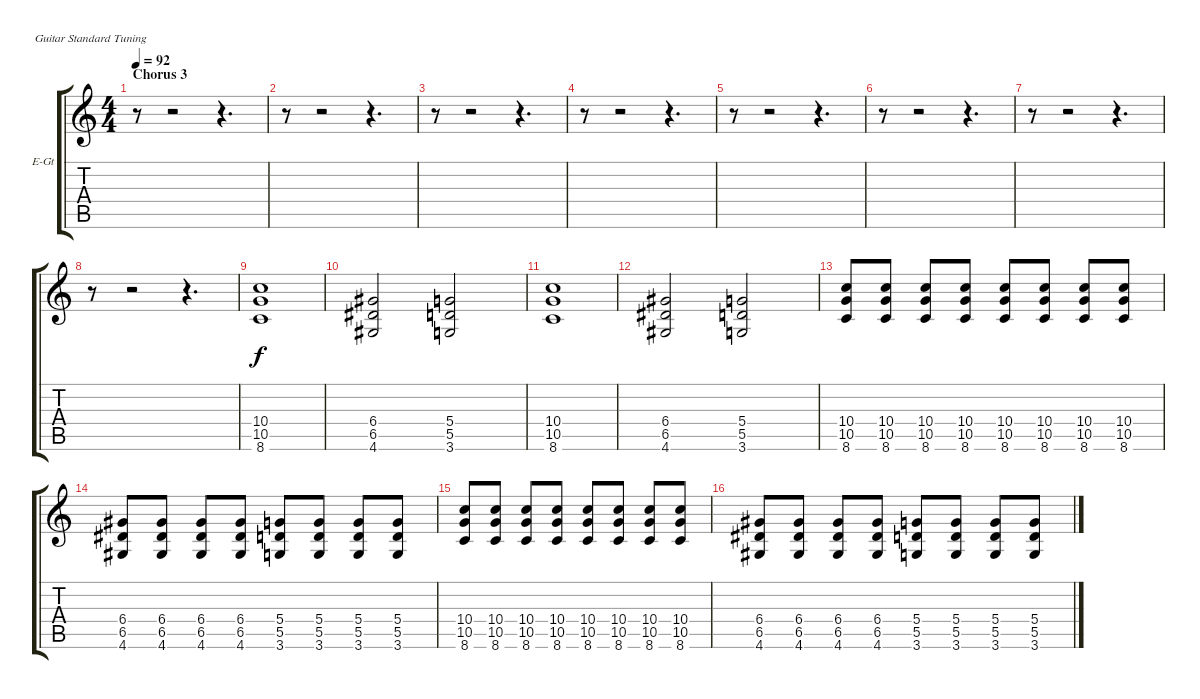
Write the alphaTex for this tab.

\bracketExtendMode groupsimilarinstruments
\firstSystemTrackNameOrientation horizontal
\otherSystemsTrackNameOrientation horizontal
\track ("Guitar 2" "E-Gt") {instrument distortionguitar}
\staff {score tabs}
\tuning (E4 B3 G3 D3 A2 E2)
\ts (4 4)
\section ("" "Chorus 3")
\tempo 92
\clef g2
\ks c
r.8{dy f} r.2 r.4{d} |
r.8 r.2 r.4{d} |
r.8 r.2 r.4{d} |
r.8 r.2 r.4{d} |
r.8 r.2 r.4{d} |
r.8 r.2 r.4{d} |
r.8 r.2 r.4{d} |
r.8 r.2 r.4{d} |
(10.4 10.5 8.6).1 |
(6.4 6.5 4.6).2 (5.4 5.5 3.6).2 |
(10.4 10.5 8.6).1 |
(6.4 6.5 4.6).2 (5.4 5.5 3.6).2 |
(10.4 10.5 8.6).8 (10.4 10.5 8.6).8 (10.4 10.5 8.6).8 (10.4 10.5 8.6).8 (10.4 10.5 8.6).8 (10.4 10.5 8.6).8 (10.4 10.5 8.6).8 (10.4 10.5 8.6).8 |
(6.4 6.5 4.6).8 (6.4 6.5 4.6).8 (6.4 6.5 4.6).8 (6.4 6.5 4.6).8 (5.4 5.5 3.6).8 (5.4 5.5 3.6).8 (5.4 5.5 3.6).8 (5.4 5.5 3.6).8 |
(10.4 10.5 8.6).8 (10.4 10.5 8.6).8 (10.4 10.5 8.6).8 (10.4 10.5 8.6).8 (10.4 10.5 8.6).8 (10.4 10.5 8.6).8 (10.4 10.5 8.6).8 (10.4 10.5 8.6).8 |
(6.4 6.5 4.6).8 (6.4 6.5 4.6).8 (6.4 6.5 4.6).8 (6.4 6.5 4.6).8 (5.4 5.5 3.6).8 (5.4 5.5 3.6).8 (5.4 5.5 3.6).8 (5.4 5.5 3.6).8
